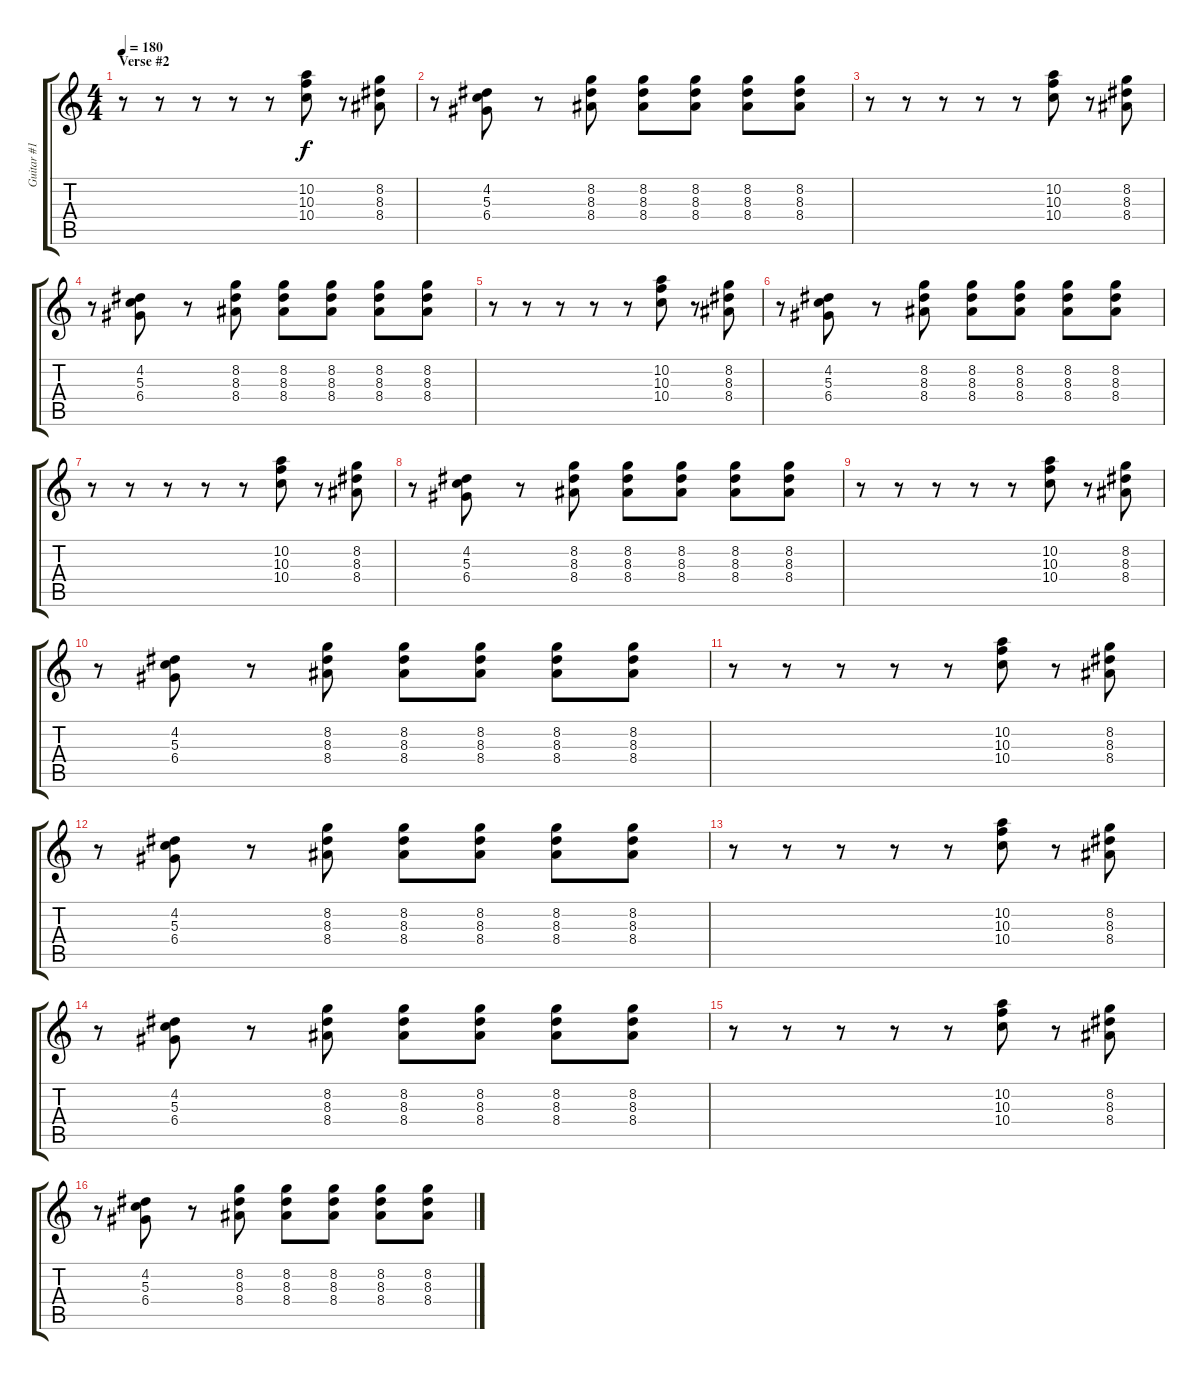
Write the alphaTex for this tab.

\track ("Guitar #1" "Guitar #1") {instrument electricguitarclean}
\staff {score tabs}
\tuning (E4 B3 G3 D3 A2 E2) {hide}
\ts (4 4)
\section ("" "Verse #2")
\tempo 180
\clef g2
\ks c
r.8{dy f} r.8 r.8 r.8 r.8 (10.2 10.3 10.4).8 r.8 (8.2 8.3 8.4).8 |
r.8 (4.2 5.3 6.4).8 r.8 (8.2 8.3 8.4).8 (8.2 8.3 8.4).8 (8.2 8.3 8.4).8 (8.2 8.3 8.4).8 (8.2 8.3 8.4).8 |
r.8 r.8 r.8 r.8 r.8 (10.2 10.3 10.4).8 r.8 (8.2 8.3 8.4).8 |
r.8 (4.2 5.3 6.4).8 r.8 (8.2 8.3 8.4).8 (8.2 8.3 8.4).8 (8.2 8.3 8.4).8 (8.2 8.3 8.4).8 (8.2 8.3 8.4).8 |
r.8 r.8 r.8 r.8 r.8 (10.2 10.3 10.4).8 r.8 (8.2 8.3 8.4).8 |
r.8 (4.2 5.3 6.4).8 r.8 (8.2 8.3 8.4).8 (8.2 8.3 8.4).8 (8.2 8.3 8.4).8 (8.2 8.3 8.4).8 (8.2 8.3 8.4).8 |
r.8 r.8 r.8 r.8 r.8 (10.2 10.3 10.4).8 r.8 (8.2 8.3 8.4).8 |
r.8 (4.2 5.3 6.4).8 r.8 (8.2 8.3 8.4).8 (8.2 8.3 8.4).8 (8.2 8.3 8.4).8 (8.2 8.3 8.4).8 (8.2 8.3 8.4).8 |
r.8 r.8 r.8 r.8 r.8 (10.2 10.3 10.4).8 r.8 (8.2 8.3 8.4).8 |
r.8 (4.2 5.3 6.4).8 r.8 (8.2 8.3 8.4).8 (8.2 8.3 8.4).8 (8.2 8.3 8.4).8 (8.2 8.3 8.4).8 (8.2 8.3 8.4).8 |
r.8 r.8 r.8 r.8 r.8 (10.2 10.3 10.4).8 r.8 (8.2 8.3 8.4).8 |
r.8 (4.2 5.3 6.4).8 r.8 (8.2 8.3 8.4).8 (8.2 8.3 8.4).8 (8.2 8.3 8.4).8 (8.2 8.3 8.4).8 (8.2 8.3 8.4).8 |
r.8 r.8 r.8 r.8 r.8 (10.2 10.3 10.4).8 r.8 (8.2 8.3 8.4).8 |
r.8 (4.2 5.3 6.4).8 r.8 (8.2 8.3 8.4).8 (8.2 8.3 8.4).8 (8.2 8.3 8.4).8 (8.2 8.3 8.4).8 (8.2 8.3 8.4).8 |
r.8 r.8 r.8 r.8 r.8 (10.2 10.3 10.4).8 r.8 (8.2 8.3 8.4).8 |
r.8 (4.2 5.3 6.4).8 r.8 (8.2 8.3 8.4).8 (8.2 8.3 8.4).8 (8.2 8.3 8.4).8 (8.2 8.3 8.4).8 (8.2 8.3 8.4).8
